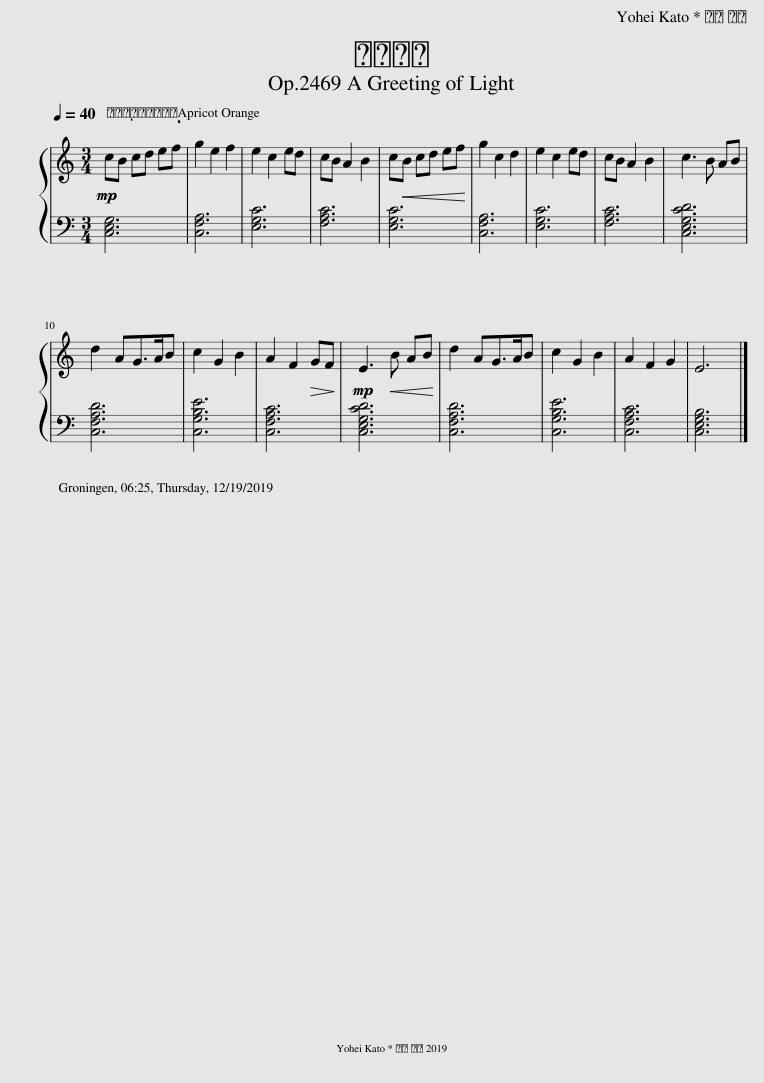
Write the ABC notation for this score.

X:1
%%score { 1 | 2 }
L:1/8
Q:1/4=40
M:3/4
I:linebreak $
K:C
V:1 treble
V:2 bass
V:1
!mp! cB cd ef | g2 e2 f2 | e2 c2 ed | cB A2 B2 | c!<(!B cd ef!<)! | %5
 g2 c2 d2 | e2 c2 ed | cB A2 B2 | c3 B AB |$ d2 AG>AB | %10
 c2 G2 B2 | A2 F2!>(! GF!>)! |!mp! E3!<(! B AB!<)! | d2 AG>AB | c2 G2 B2 | %15
 A2 F2 G2 | E6 |] %17
V:2
 [C,E,G,]6 | [C,F,A,]6 | [E,G,C]6 | [F,A,C]6 | [E,G,C]6 | %5
 [C,F,A,]6 | [E,G,C]6 | [F,A,C]6 | [C,E,G,CD]6 |$ [C,F,A,D]6 | %10
 [C,G,B,E]6 | [C,F,A,C]6 | [C,E,G,CD]6 | [C,F,A,D]6 | [C,G,B,E]6 | %15
 [C,F,A,C]6 | [C,E,G,B,]6 |] %17
